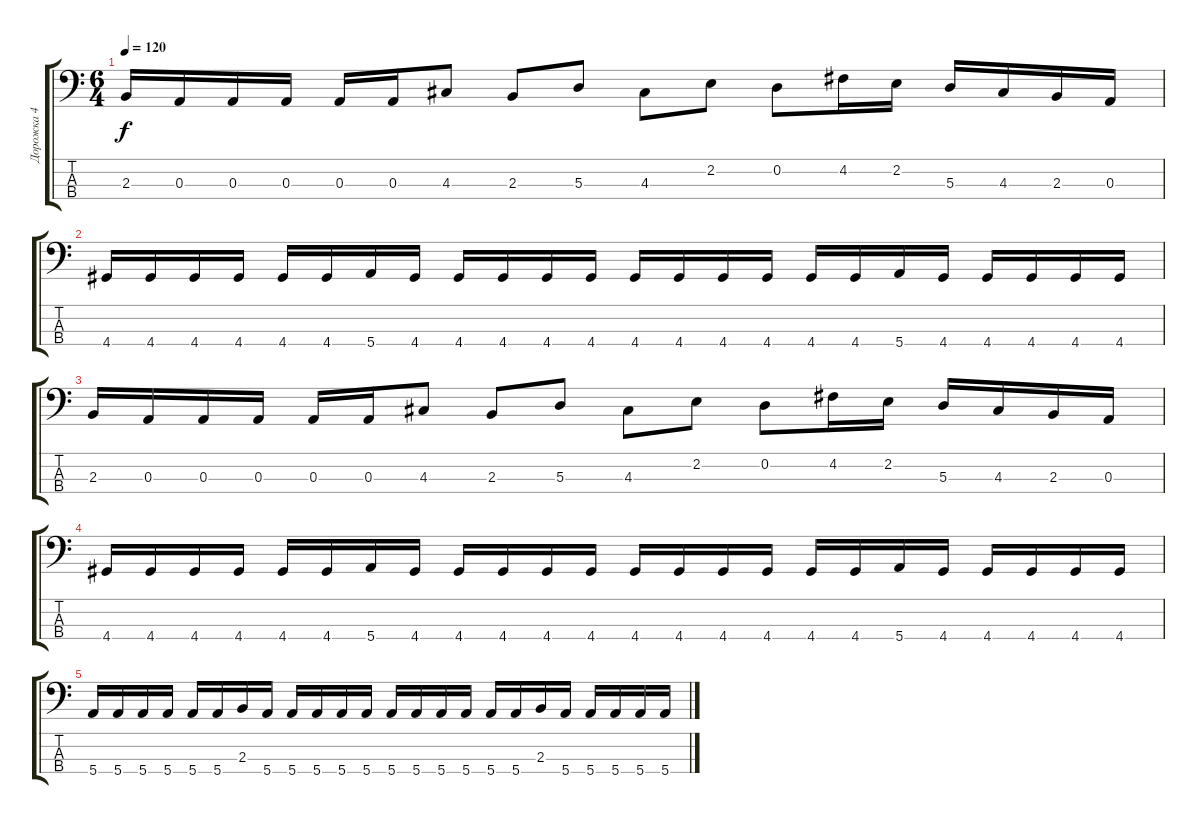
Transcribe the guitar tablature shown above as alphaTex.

\track ("Дорожка 4" "Дорожка 4") {instrument electricbassfinger}
\staff {score tabs}
\tuning (G2 D2 A1 E1) {hide}
\ts (6 4)
\tempo 120
\clef f4
\ks c
2.3.16{dy f} 0.3.16 0.3.16 0.3.16 0.3.16 0.3.16 4.3.8 2.3.8 5.3.8 4.3.8 2.2.8 0.2.8 4.2.16 2.2.16 5.3.16 4.3.16 2.3.16 0.3.16 |
4.4.16 4.4.16 4.4.16 4.4.16 4.4.16 4.4.16 5.4.16 4.4.16 4.4.16 4.4.16 4.4.16 4.4.16 4.4.16 4.4.16 4.4.16 4.4.16 4.4.16 4.4.16 5.4.16 4.4.16 4.4.16 4.4.16 4.4.16 4.4.16 |
2.3.16 0.3.16 0.3.16 0.3.16 0.3.16 0.3.16 4.3.8 2.3.8 5.3.8 4.3.8 2.2.8 0.2.8 4.2.16 2.2.16 5.3.16 4.3.16 2.3.16 0.3.16 |
4.4.16 4.4.16 4.4.16 4.4.16 4.4.16 4.4.16 5.4.16 4.4.16 4.4.16 4.4.16 4.4.16 4.4.16 4.4.16 4.4.16 4.4.16 4.4.16 4.4.16 4.4.16 5.4.16 4.4.16 4.4.16 4.4.16 4.4.16 4.4.16 |
5.4.16 5.4.16 5.4.16 5.4.16 5.4.16 5.4.16 2.3.16 5.4.16 5.4.16 5.4.16 5.4.16 5.4.16 5.4.16 5.4.16 5.4.16 5.4.16 5.4.16 5.4.16 2.3.16 5.4.16 5.4.16 5.4.16 5.4.16 5.4.16
